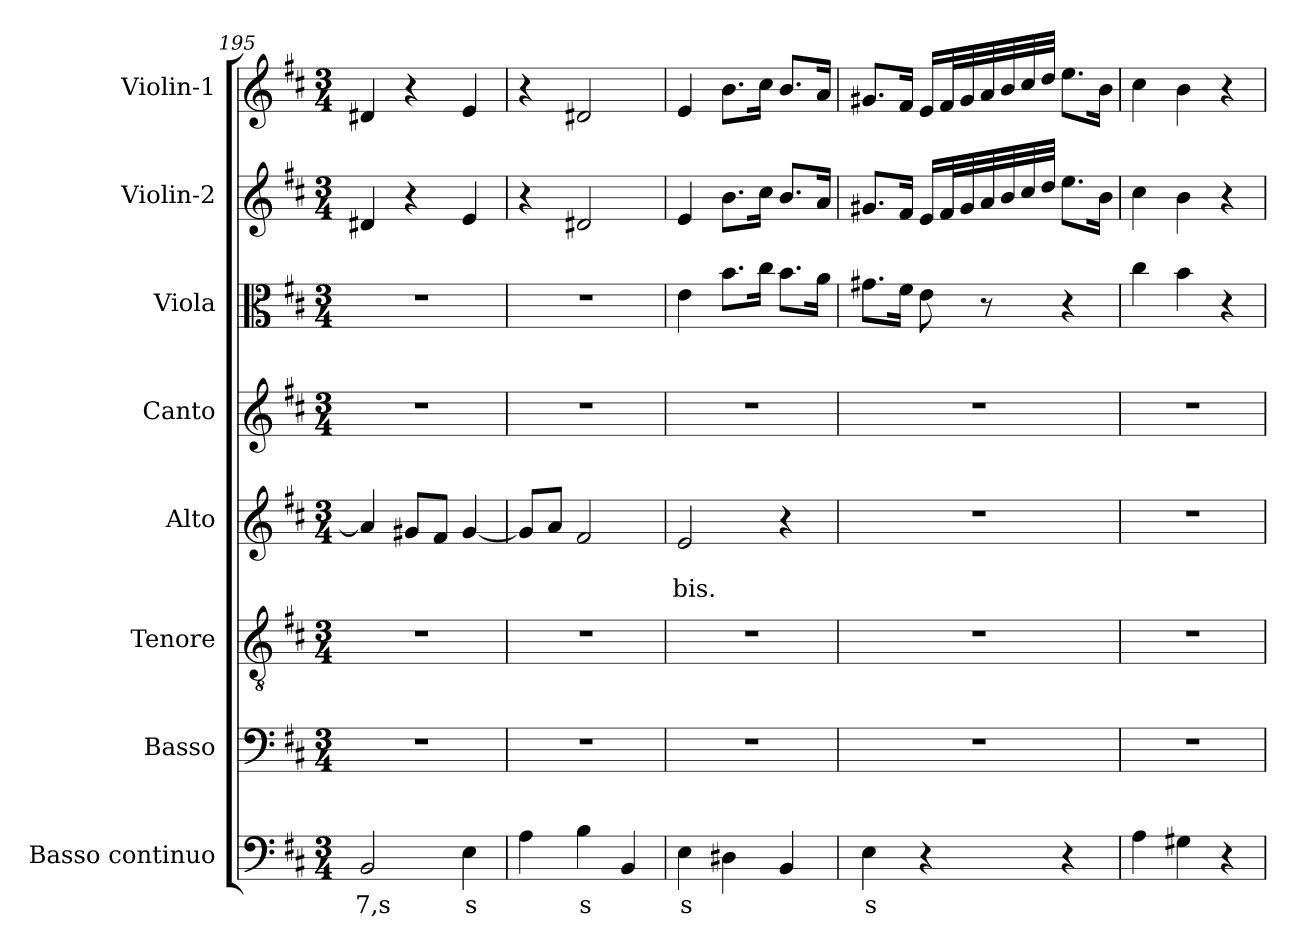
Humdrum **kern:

**kern	**text	**kern	**kern	**kern	**text	**text	**kern	**kern	**kern	**kern
*part8	*part8	*part7	*part6	*part5	*part5	*part5	*part4	*part3	*part2	*part1
*staff8	*staff8	*staff7	*staff6	*staff5	*staff5	*staff5	*staff4	*staff3	*staff2	*staff1
*I"Basso continuo	*	*I"Basso	*I"Tenore	*I"Alto	*	*	*I"Canto	*I"Viola	*I"Violin-2	*I"Violin-1
*I'BC	*	*I'B	*I'T	*I'A	*	*	*I'C	*I'Va	*I'V2	*I'V1
!!LO:LB:g=z
*clefF4	*	*clefF4	*clefGv2	*clefG2	*	*	*clefG2	*clefC3	*clefG2	*clefG2
*k[f#c#]	*	*k[f#c#]	*k[f#c#]	*k[f#c#]	*	*	*k[f#c#]	*k[f#c#]	*k[f#c#]	*k[f#c#]
*D:	*	*D:	*D:	*D:	*	*	*D:	*D:	*D:	*D:
*M3/4	*	*M3/4	*M3/4	*M3/4	*	*	*M3/4	*M3/4	*M3/4	*M3/4
=195	=195	=195	=195	=195	=195	=195	=195	=195	=195	=195
!	!LO:LY:b	!	!	!	!	!	!	!	!	!
2BB/	7,s	2.r	2.r	4a/]	.	.	2.r	2.r	4d#X/	4d#X/
.	.	.	.	8g#X/L	.	.	.	.	4r	4r
.	.	.	.	8f#/J	.	.	.	.	.	.
!	!LO:LY:b	!	!	!	!	!	!	!	!	!
4E\	s	.	.	[4g#/	.	.	.	.	4e/	4e/
=196	=196	=196	=196	=196	=196	=196	=196	=196	=196	=196
4A\	.	2.r	2.r	8g#/L]	.	.	2.r	2.r	4r	4r
.	.	.	.	8a/J	.	.	.	.	.	.
!	!LO:LY:b	!	!	!	!	!	!	!	!	!
4B\	s	.	.	2f#/	.	.	.	.	2d#X/	2d#X/
4BB/	.	.	.	.	.	.	.	.	.	.
=197	=197	=197	=197	=197	=197	=197	=197	=197	=197	=197
!	!LO:LY:b	!	!	!	!	!LO:LY:b	!	!	!	!
4E\	s	2.r	2.r	2e/	.	-bis.	2.r	4e\	4e/	4e/
4D#X\	.	.	.	.	.	.	.	8.b\L	8.b\L	8.b\L
.	.	.	.	.	.	.	.	16cc#\Jk	16cc#\Jk	16cc#\Jk
4BB/	.	.	.	4r	.	.	.	8.b\L	8.b/L	8.b/L
.	.	.	.	.	.	.	.	16a\Jk	16a/Jk	16a/Jk
=198	=198	=198	=198	=198	=198	=198	=198	=198	=198	=198
!	!LO:LY:b	!	!	!	!	!	!	!	!	!
4E\	s	2.r	2.r	2.r	.	.	2.r	8.g#X\L	8.g#X/L	8.g#X/L
.	.	.	.	.	.	.	.	16f#\Jk	16f#/Jk	16f#/Jk
4r	.	.	.	.	.	.	.	8e\	16e/LL	16e/LL
.	.	.	.	.	.	.	.	.	32f#/L	32f#/L
.	.	.	.	.	.	.	.	.	32g#/	32g#/
.	.	.	.	.	.	.	.	8r	32a/	32a/
.	.	.	.	.	.	.	.	.	32b/	32b/
.	.	.	.	.	.	.	.	.	32cc#/	32cc#/
.	.	.	.	.	.	.	.	.	32dd/JJJ	32dd/JJJ
4r	.	.	.	.	.	.	.	4r	8.ee\L	8.ee\L
.	.	.	.	.	.	.	.	.	16b\Jk	16b\Jk
=199	=199	=199	=199	=199	=199	=199	=199	=199	=199	=199
4A\	.	2.r	2.r	2.r	.	.	2.r	4cc#\	4cc#\	4cc#\
4G#X\	.	.	.	.	.	.	.	4b\	4b\	4b\
4r	.	.	.	.	.	.	.	4r	4r	4r
=	=	=	=	=	=	=	=	=	=	=
*-	*-	*-	*-	*-	*-	*-	*-	*-	*-	*-
